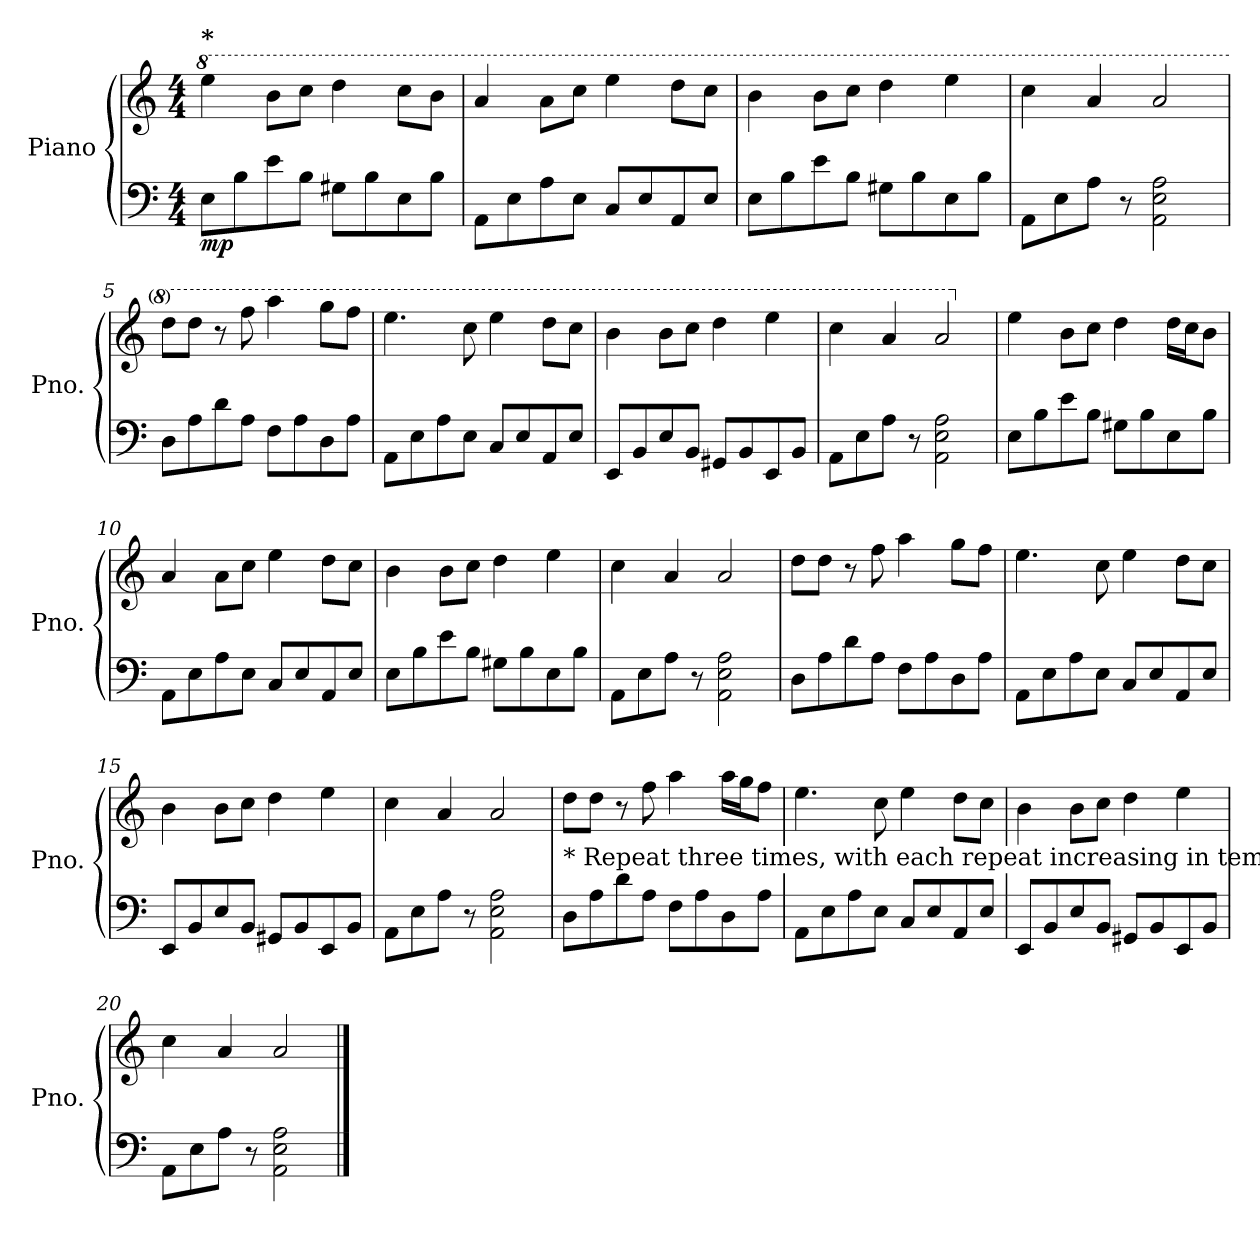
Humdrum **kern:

**kern	**kern	**dynam
*part1	*part1	*part1
*staff2	*staff1	*staff1/2
*I"Piano	*	*
*I'Pno.	*	*
*clefF4	*clefG2	*
*k[]	*k[]	*
*M4/4	*M4/4	*
*MM125	*MM125	*
*	*8va	*
=1	=1	=1
!	!LO:TX:a:B:t=*	!
!	!	!LO:DY:b=2
8E\L	4eee\	mp
8B\	.	.
8e\	8bb\L	.
8B\J	8ccc\J	.
8G#X\L	4ddd\	.
8B\	.	.
8E\	8ccc\L	.
8B\J	8bb\J	.
=2	=2	=2
8AA\L	4aa/	.
8E\	.	.
8A\	8aa\L	.
8E\J	8ccc\J	.
8C/L	4eee\	.
8E/	.	.
8AA/	8ddd\L	.
8E/J	8ccc\J	.
=3	=3	=3
8E\L	4bb\	.
8B\	.	.
8e\	8bb\L	.
8B\J	8ccc\J	.
8G#X\L	4ddd\	.
8B\	.	.
8E\	4eee\	.
8B\J	.	.
=4	=4	=4
8AA\L	4ccc\	.
8E\	.	.
8A\J	4aa/	.
8r	.	.
2AA\ 2E\ 2A\	2aa/	.
!!LO:LB:g=z
=5	=5	=5
8D\L	8ddd\L	.
8A\	8ddd\J	.
8d\	8r	.
8A\J	8fff\	.
8F\L	4aaa\	.
8A\	.	.
8D\	8ggg\L	.
8A\J	8fff\J	.
=6	=6	=6
8AA\L	4.eee\	.
8E\	.	.
8A\	.	.
8E\J	8ccc\	.
8C/L	4eee\	.
8E/	.	.
8AA/	8ddd\L	.
8E/J	8ccc\J	.
=7	=7	=7
8EE/L	4bb\	.
8BB/	.	.
8E/	8bb\L	.
8BB/J	8ccc\J	.
8GG#X/L	4ddd\	.
8BB/	.	.
8EE/	4eee\	.
8BB/J	.	.
=8	=8	=8
8AA\L	4ccc\	.
8E\	.	.
8A\J	4aa/	.
8r	.	.
2AA\ 2E\ 2A\	2aa/	.
!!LO:LB:g=z
=9	=9	=9
*	*X8va	*
8E\L	4ee\	.
8B\	.	.
8e\	8b\L	.
8B\J	8cc\J	.
8G#X\L	4dd\	.
8B\	.	.
8E\	16dd\LL	.
.	16cc\J	.
8B\J	8b\J	.
=10	=10	=10
8AA\L	4a/	.
8E\	.	.
8A\	8a\L	.
8E\J	8cc\J	.
8C/L	4ee\	.
8E/	.	.
8AA/	8dd\L	.
8E/J	8cc\J	.
=11	=11	=11
8E\L	4b\	.
8B\	.	.
8e\	8b\L	.
8B\J	8cc\J	.
8G#X\L	4dd\	.
8B\	.	.
8E\	4ee\	.
8B\J	.	.
=12	=12	=12
8AA\L	4cc\	.
8E\	.	.
8A\J	4a/	.
8r	.	.
2AA\ 2E\ 2A\	2a/	.
!!LO:LB:g=z
=13	=13	=13
8D\L	8dd\L	.
8A\	8dd\J	.
8d\	8r	.
8A\J	8ff\	.
8F\L	4aa\	.
8A\	.	.
8D\	8gg\L	.
8A\J	8ff\J	.
=14	=14	=14
8AA\L	4.ee\	.
8E\	.	.
8A\	.	.
8E\J	8cc\	.
8C/L	4ee\	.
8E/	.	.
8AA/	8dd\L	.
8E/J	8cc\J	.
=15	=15	=15
8EE/L	4b\	.
8BB/	.	.
8E/	8b\L	.
8BB/J	8cc\J	.
8GG#X/L	4dd\	.
8BB/	.	.
8EE/	4ee\	.
8BB/J	.	.
=16	=16	=16
8AA\L	4cc\	.
8E\	.	.
8A\J	4a/	.
8r	.	.
2AA\ 2E\ 2A\	2a/	.
!!LO:LB:g=z
=17	=17	=17
!LO:TX:a:t=* Repeat three times, with each repeat increasing in tempo	!	!
8D\L	8dd\L	.
8A\	8dd\J	.
8d\	8r	.
8A\J	8ff\	.
8F\L	4aa\	.
8A\	.	.
8D\	16aa\LL	.
.	16gg\J	.
8A\J	8ff\J	.
=18	=18	=18
8AA\L	4.ee\	.
8E\	.	.
8A\	.	.
8E\J	8cc\	.
8C/L	4ee\	.
8E/	.	.
8AA/	8dd\L	.
8E/J	8cc\J	.
=19	=19	=19
8EE/L	4b\	.
8BB/	.	.
8E/	8b\L	.
8BB/J	8cc\J	.
8GG#X/L	4dd\	.
8BB/	.	.
8EE/	4ee\	.
8BB/J	.	.
=20	=20	=20
8AA\L	4cc\	.
8E\	.	.
8A\J	4a/	.
8r	.	.
2AA\Z 2E\Z 2A\Z	2a/	.
==	==	==
*-	*-	*-
